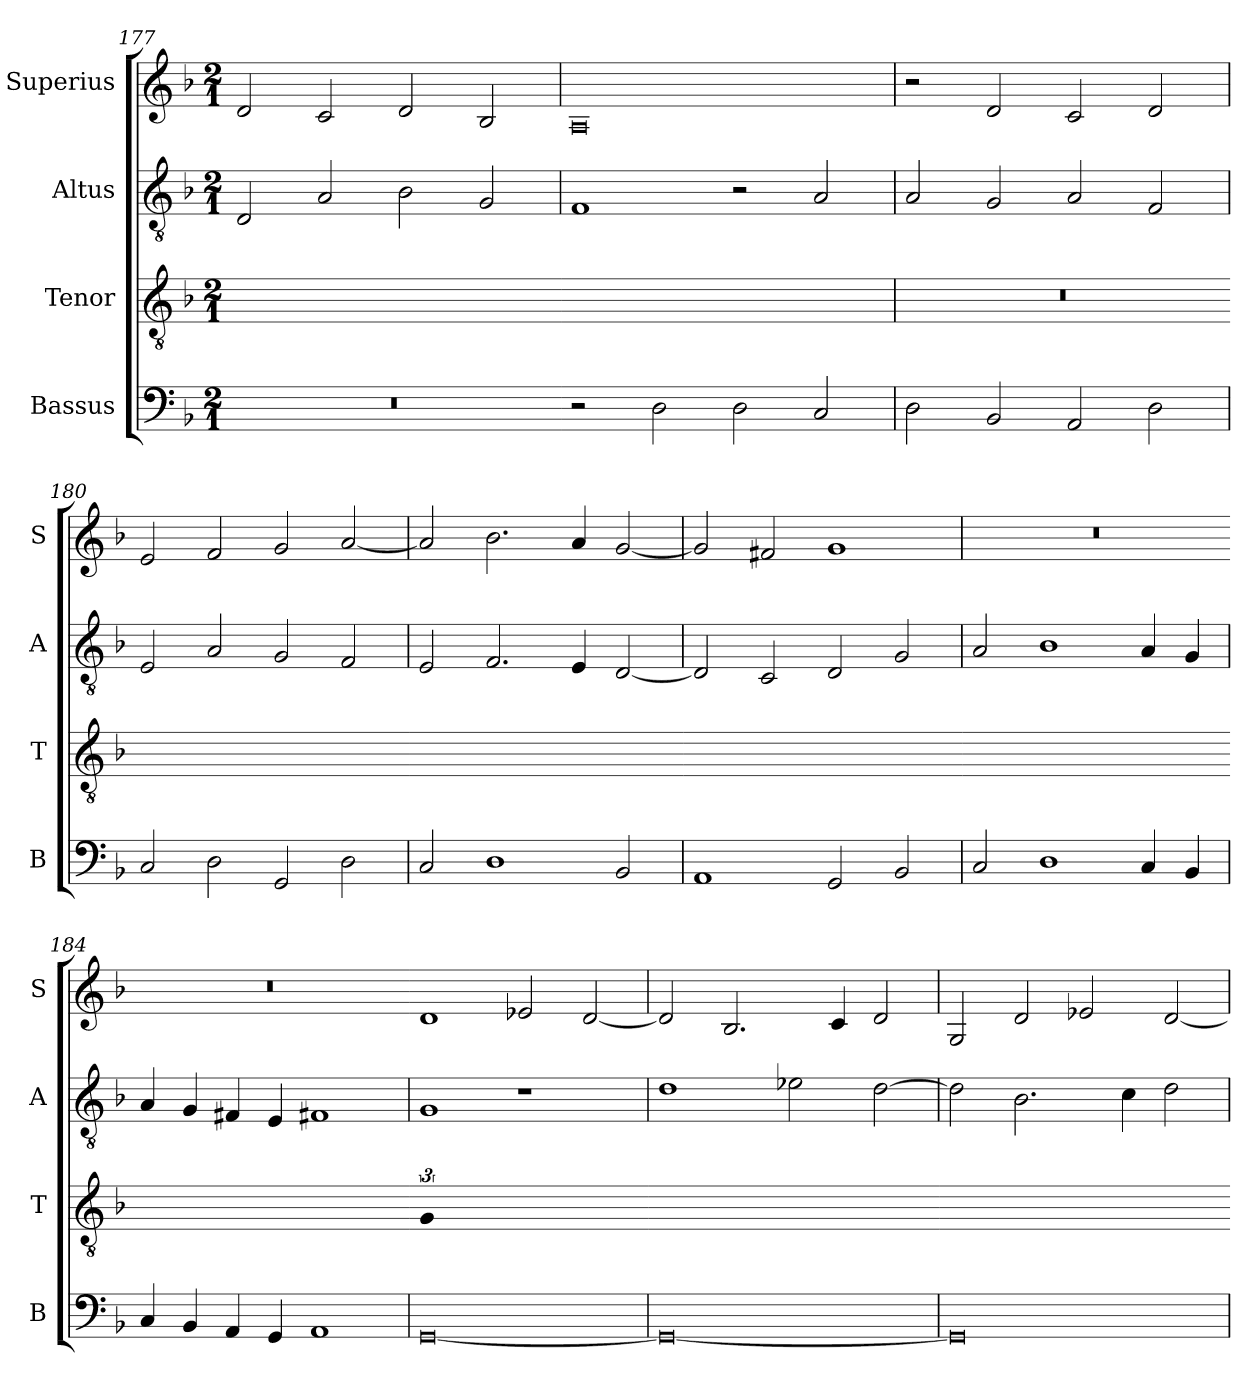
**kern	**kern	**kern	**kern
*part4	*part3	*part2	*part1
*staff4	*staff3	*staff2	*staff1
*I"Bassus	*I"Tenor	*I"Altus	*I"Superius
*I'B	*I'T	*I'A	*I'S
*clefF4	*clefGv2	*clefGv2	*clefG2
*k[b-]	*k[b-]	*k[b-]	*k[b-]
*M2/1	*M2/1	*M2/1	*M2/1
=177	=177	=177	=177
!	!LO:N:vis=4	!	!
0r	3%4.ryy	2D/	2d/
.	.	2A/	2c/
.	.	2B-\	2d/
.	.	2G/	2B-/
=178	=178-	=178	=178
!	!LO:N:vis=4	!	!
2r	3%4.ryy	1F	0A
2D\	.	.	.
2D\	.	2r	.
2C/	.	2A/	.
=179	=179	=179	=179
!	!LO:N:vis=4	!	!
2D\	3%4.r	2A/	2r
2BB-/	.	2G/	2d/
2AA/	.	2A/	2c/
2D\	.	2F/	2d/
=180	=180-	=180	=180
!	!LO:N:vis=4	!	!
2C/	3%4.ryy	2E/	2e/
2D\	.	2A/	2f/
2GG/	.	2G/	2g/
2D\	.	2F/	[2a/
=181	=181-	=181	=181
!	!LO:N:vis=4	!	!
2C/	3%4.ryy	2E/	2a/]
1D	.	2.F/	2.b-\
.	.	4E/	4a/
2BB-/	.	[2D/	[2g/
=182	=182-	=182	=182
!	!LO:N:vis=4	!	!
1AA	3%4.ryy	2D/]	2g/]
.	.	2C/	2f#X/
2GG/	.	2D/	1g
2BB-/	.	2G/	.
=183	=183-	=183	=183
!	!LO:N:vis=4	!	!
2C/	3%4.ryy	2A/	0r
1D	.	1B-	.
4C/	.	4A/	.
4BB-/	.	4G/	.
=184	=184-	=184	=184
!	!LO:N:vis=4	!	!
4C/	3%4.ryy	4A/	0r
4BB-/	.	4G/	.
4AA/	.	4F#X/	.
4GG/	.	4E/	.
1AA	.	1F#X	.
=185	=185-	=185	=185
!	!LO:N:vis=4	!	!
[0GG	[y3%4.G	1G	1d
.	.	1r	2e-X/
.	.	.	[2d/
=186	=186-	=186	=186
!	!LO:N:vis=4	!	!
0GG_	3%4.Gyy_y	1d	2d/]
.	.	.	2.B-/
.	.	2e-X\	.
.	.	.	4c/
.	.	[2d\	2d/
=187	=187-	=187	=187
!	!LO:N:vis=4	!	!
0GG]	3%4.Gyy_y	2d\]	2G/
.	.	2.B-\	2d/
.	.	.	2e-X/
.	.	4c\	.
.	.	2d\	[2d/
=	=-	=	=
*-	*-	*-	*-
